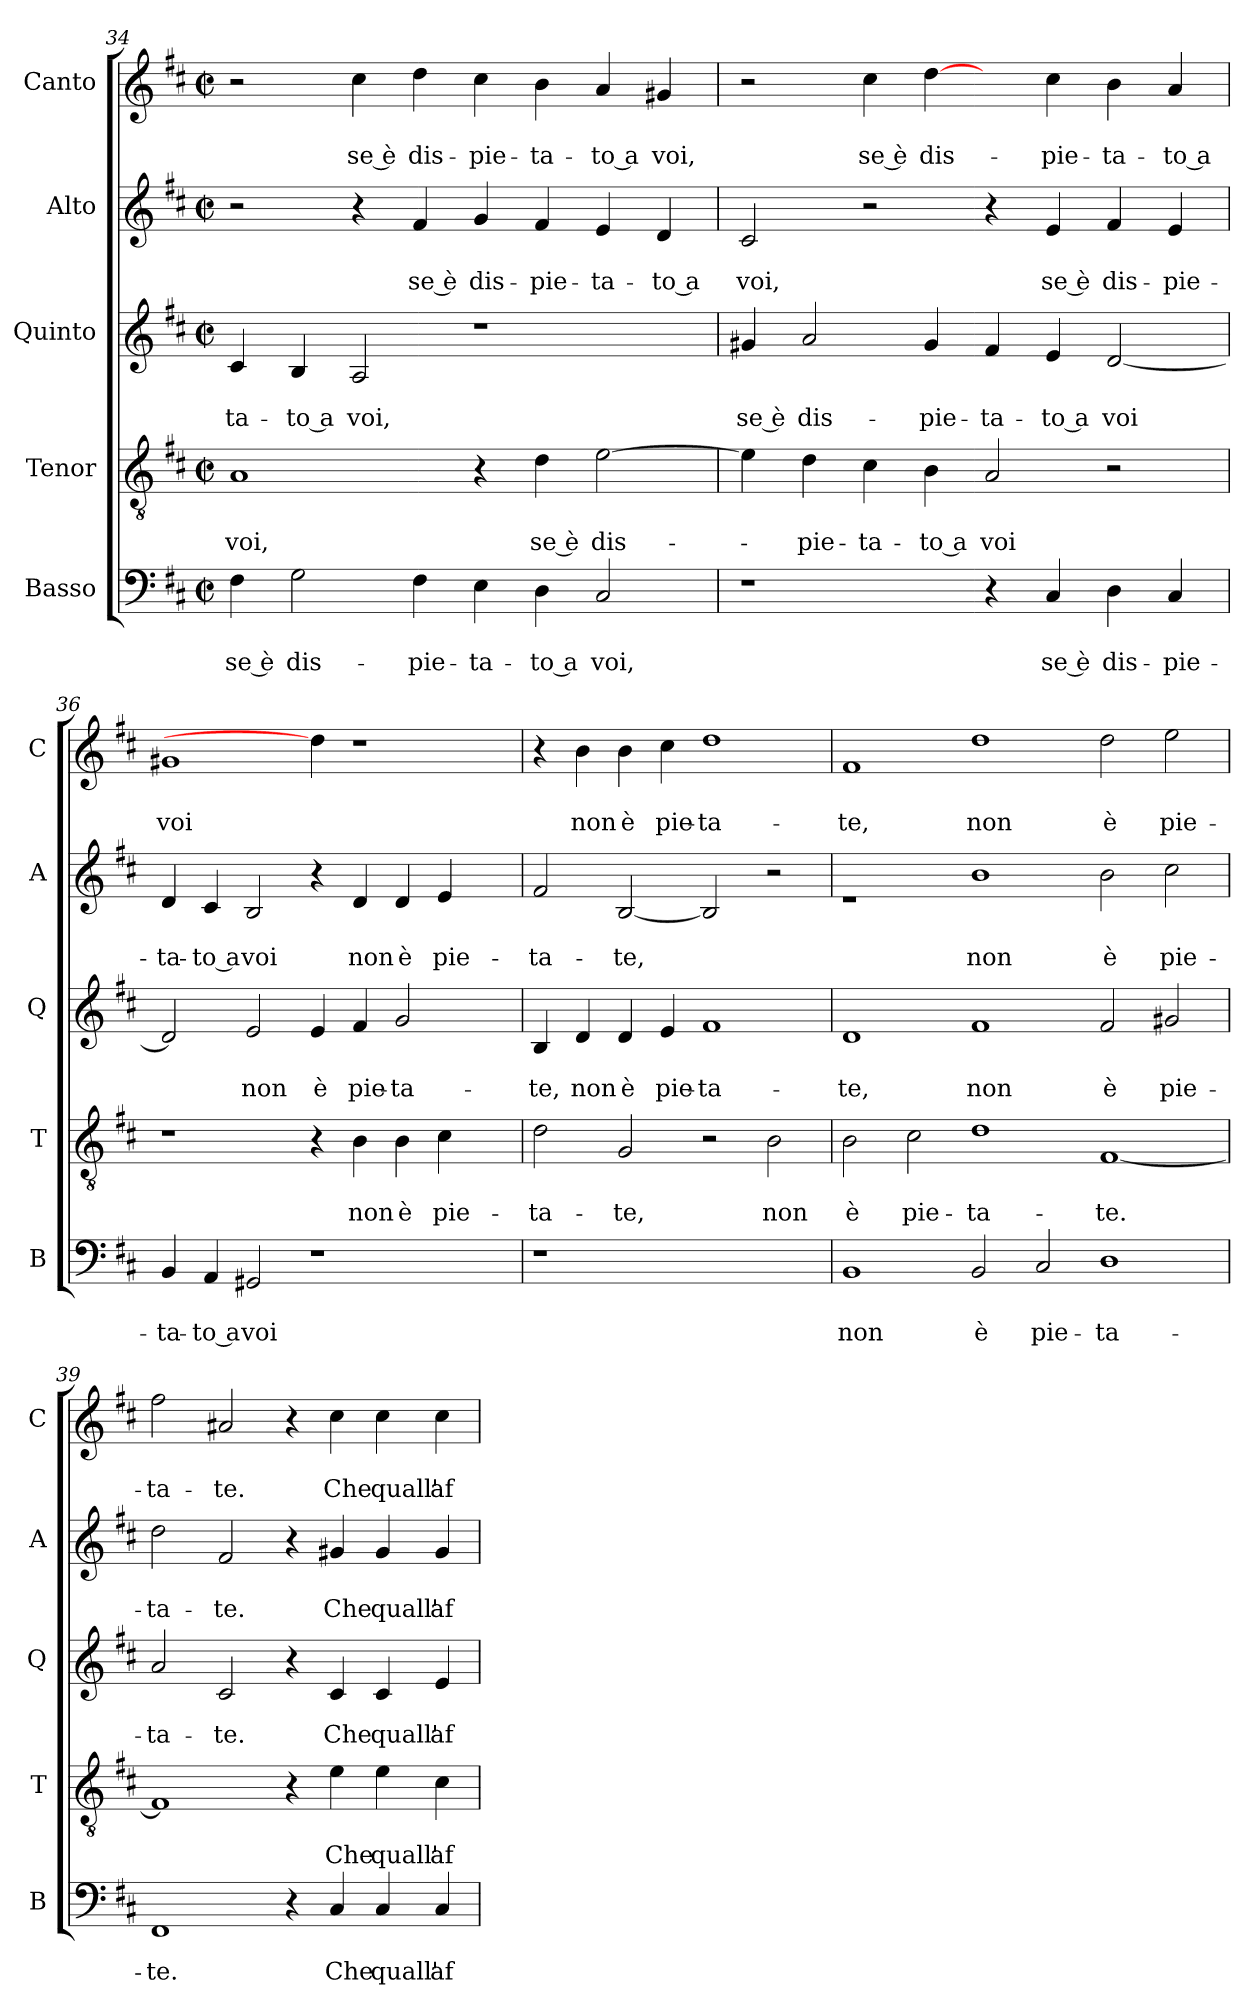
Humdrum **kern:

**kern	**text	**text	**kern	**text	**text	**kern	**text	**text	**kern	**text	**text	**kern	**text	**text
*part5	*part5	*part5	*part4	*part4	*part4	*part3	*part3	*part3	*part2	*part2	*part2	*part1	*part1	*part1
*staff5	*staff5	*staff5	*staff4	*staff4	*staff4	*staff3	*staff3	*staff3	*staff2	*staff2	*staff2	*staff1	*staff1	*staff1
*I"Basso	*	*	*I"Tenor	*	*	*I"Quinto	*	*	*I"Alto	*	*	*I"Canto	*	*
*I'B	*	*	*I'T	*	*	*I'Q	*	*	*I'A	*	*	*I'C	*	*
*clefF4	*	*	*clefGv2	*	*	*clefG2	*	*	*clefG2	*	*	*clefG2	*	*
*k[f#c#]	*	*	*k[f#c#]	*	*	*k[f#c#]	*	*	*k[f#c#]	*	*	*k[f#c#]	*	*
*D:	*	*	*D:	*	*	*D:	*	*	*D:	*	*	*D:	*	*
*M2/2	*	*	*M2/2	*	*	*M2/2	*	*	*M2/2	*	*	*M2/2	*	*
*met(c|)	*	*	*met(c|)	*	*	*met(c|)	*	*	*met(c|)	*	*	*met(c|)	*	*
=34	=34	=34	=34	=34	=34	=34	=34	=34	=34	=34	=34	=34	=34	=34
!	!	!LO:LY:b	!	!	!LO:LY:b	!	!	!LO:LY:b	!	!	!	!	!	!
4F#\	.	se è	1A	.	voi,	4c#/	.	-ta-	2r	.	.	2r	.	.
!	!	!LO:LY:b	!	!	!	!	!	!LO:LY:b	!	!	!	!	!	!
2G\	.	dis-	.	.	.	4B/	.	-to a	.	.	.	.	.	.
!	!	!	!	!	!	!	!	!LO:LY:b	!	!	!	!	!	!LO:LY:b
.	.	.	.	.	.	2A/	.	voi,	4r	.	.	4cc#\	.	se è
!	!	!LO:LY:b	!	!	!	!	!	!	!	!	!LO:LY:b	!	!	!LO:LY:b
4F#\	.	-pie-	.	.	.	.	.	.	4f#/	.	se è	4dd\	.	dis-
!	!	!LO:LY:b	!	!	!	!	!	!	!	!	!LO:LY:b	!	!	!LO:LY:b
4E\	.	-ta-	4r	.	.	1r	.	.	4g/	.	dis-	4cc#\	.	-pie-
!	!	!LO:LY:b	!	!	!LO:LY:b	!	!	!	!	!	!LO:LY:b	!	!	!LO:LY:b
4D\	.	-to a	4d\	.	se è	.	.	.	4f#/	.	-pie-	4b\	.	-ta-
!	!	!LO:LY:b	!	!	!LO:LY:b	!	!	!	!	!	!LO:LY:b	!	!	!LO:LY:b
2C#/	.	voi,	[2e\	.	dis-	.	.	.	4e/	.	-ta-	4a/	.	-to a
!	!	!	!	!	!	!	!	!	!	!	!LO:LY:b	!	!	!LO:LY:b
.	.	.	.	.	.	.	.	.	4d/	.	-to a	4g#X/	.	voi,
=35	=35	=35	=35	=35	=35	=35	=35	=35	=35	=35	=35	=35	=35	=35
!	!	!	!	!	!	!	!	!LO:LY:b	!	!	!LO:LY:b	!	!	!
1r	.	.	4e\]	.	.	4g#X/	.	se è	2c#/	.	voi,	2r	.	.
!	!	!	!	!	!LO:LY:b	!	!	!LO:LY:b	!	!	!	!	!	!
.	.	.	4d\	.	-pie-	2a/	.	dis-	.	.	.	.	.	.
!	!	!	!	!	!LO:LY:b	!	!	!	!	!	!	!	!	!LO:LY:b
.	.	.	4c#\	.	-ta-	.	.	.	2r	.	.	4cc#\	.	se è
!	!	!	!	!	!LO:LY:b	!	!	!LO:LY:b	!	!	!	!	!	!LO:LY:b
.	.	.	4B\	.	-to a	4g#/	.	-pie-	.	.	.	[4dd\	.	dis-
!	!	!	!	!	!LO:LY:b	!	!	!LO:LY:b	!	!	!	!	!	!
4r	.	.	2A/	.	voi	4f#/	.	-ta-	4r	.	.	4ryy	.	.
!	!	!LO:LY:b	!	!	!	!	!	!LO:LY:b	!	!	!LO:LY:b	!	!	!LO:LY:b
4C#/	.	se è	.	.	.	4e/	.	-to a	4e/	.	se è	4cc#\	.	-pie-
!	!	!LO:LY:b	!	!	!	!	!	!LO:LY:b	!	!	!LO:LY:b	!	!	!LO:LY:b
4D\	.	dis-	2r	.	.	[2d/	.	voi	4f#/	.	dis-	4b\	.	-ta-
!	!	!LO:LY:b	!	!	!	!	!	!	!	!	!LO:LY:b	!	!	!LO:LY:b
4C#/	.	-pie-	.	.	.	.	.	.	4e/	.	-pie-	4a/	.	-to a
!!LO:PB:g=z
=36	=36	=36	=36	=36	=36	=36	=36	=36	=36	=36	=36	=36	=36	=36
!	!	!LO:LY:b	!	!	!	!	!	!	!	!	!LO:LY:b	!	!	!LO:LY:b
4BB/	.	-ta-	1r	.	.	2d/]	.	.	4d/	.	-ta-	1g#X	.	voi
!	!	!LO:LY:b	!	!	!	!	!	!	!	!	!LO:LY:b	!	!	!
4AA/	.	-to a	.	.	.	.	.	.	4c#/	.	-to a	.	.	.
!	!	!LO:LY:b	!	!	!	!	!	!LO:LY:b	!	!	!LO:LY:b	!	!	!
2GG#X/	.	voi	.	.	.	2e/	.	non	2B/	.	voi	.	.	.
!	!	!	!	!	!	!	!	!LO:LY:b	!	!	!	!	!	!
1r	.	.	4r	.	.	4e/	.	è	4r	.	.	4dd\]	.	.
!	!	!	!	!	!LO:LY:b	!	!	!LO:LY:b	!	!	!LO:LY:b	!	!	!
.	.	.	4B\	.	non	4f#/	.	pie-	4d/	.	non	1r	.	.
!	!	!	!	!	!LO:LY:b	!	!	!LO:LY:b	!	!	!LO:LY:b	!	!	!
.	.	.	4B\	.	è	2g/	.	-ta-	4d/	.	è	.	.	.
!	!	!	!	!	!LO:LY:b	!	!	!	!	!	!LO:LY:b	!	!	!
.	.	.	4c#\	.	pie-	.	.	.	4e/	.	pie-	.	.	.
4ryy	.	.	4ryy	.	.	4ryy	.	.	4ryy	.	.	.	.	.
=37	=37	=37	=37	=37	=37	=37	=37	=37	=37	=37	=37	=37	=37	=37
!	!	!	!	!	!LO:LY:b	!	!	!LO:LY:b	!	!	!LO:LY:b	!	!	!
1r	.	.	2d\	.	-ta-	4B/	.	-te,	2f#/	.	-ta-	4r	.	.
!	!	!	!	!	!	!	!	!LO:LY:b	!	!	!	!	!	!LO:LY:b
.	.	.	.	.	.	4d/	.	non	.	.	.	4b\	.	non
!	!	!	!	!	!LO:LY:b	!	!	!LO:LY:b	!	!	!LO:LY:b	!	!	!LO:LY:b
.	.	.	2G/	.	-te,	4d/	.	è	[2B/	.	-te,	4b\	.	è
!	!	!	!	!	!	!	!	!LO:LY:b	!	!	!	!	!	!LO:LY:b
.	.	.	.	.	.	4e/	.	pie-	.	.	.	4cc#\	.	pie-
!	!	!	!	!	!	!	!	!LO:LY:b	!	!	!	!	!	!LO:LY:b
1ryy	.	.	2r	.	.	1f#	.	-ta-	2B/]	.	.	1dd	.	-ta-
!	!	!	!	!	!LO:LY:b	!	!	!	!	!	!	!	!	!
.	.	.	2B\	.	non	.	.	.	2r	.	.	.	.	.
=38	=38	=38	=38	=38	=38	=38	=38	=38	=38	=38	=38	=38	=38	=38
!	!	!LO:LY:b	!	!	!LO:LY:b	!	!	!LO:LY:b	!	!	!	!	!	!LO:LY:b
1BB	.	non	2B\	.	è	1d	.	-te,	1rf	.	.	1f#	.	-te,
!	!	!	!	!	!LO:LY:b	!	!	!	!	!	!	!	!	!
.	.	.	2c#\	.	pie-	.	.	.	.	.	.	.	.	.
!	!	!LO:LY:b	!	!	!LO:LY:b	!	!	!LO:LY:b	!	!	!LO:LY:b	!	!	!LO:LY:b
2BB/	.	è	1d	.	-ta-	1f#	.	non	1b	.	non	1dd	.	non
!	!	!LO:LY:b	!	!	!	!	!	!	!	!	!	!	!	!
2C#/	.	pie-	.	.	.	.	.	.	.	.	.	.	.	.
!	!	!LO:LY:b	!	!	!LO:LY:b	!	!	!LO:LY:b	!	!	!LO:LY:b	!	!	!LO:LY:b
1D	.	-ta-	[1F#	.	te.	2f#/	.	è	2b\	.	è	2dd\	.	è
!	!	!	!	!	!	!	!	!LO:LY:b	!	!	!LO:LY:b	!	!	!LO:LY:b
.	.	.	.	.	.	2g#X/	.	pie-	2cc#\	.	pie-	2ee\	.	pie-
=39	=39	=39	=39	=39	=39	=39	=39	=39	=39	=39	=39	=39	=39	=39
!	!	!LO:LY:b	!	!	!	!	!	!LO:LY:b	!	!	!LO:LY:b	!	!	!LO:LY:b
1FF#	.	-te.	1F#]	.	.	2a/	.	-ta-	2dd\	.	-ta-	2ff#\	.	-ta-
!	!	!	!	!	!	!	!	!LO:LY:b	!	!	!LO:LY:b	!	!	!LO:LY:b
.	.	.	.	.	.	2c#/	.	-te.	2f#/	.	-te.	2a#X/	.	-te.
4r	.	.	4r	.	.	4r	.	.	4r	.	.	4r	.	.
!	!	!LO:LY:b	!	!	!LO:LY:b	!	!	!LO:LY:b	!	!	!LO:LY:b	!	!	!LO:LY:b
4C#/	.	Che	4e\	.	Che	4c#/	.	Che	4g#X/	.	Che	4cc#\	.	Che
!	!	!LO:LY:b	!	!	!LO:LY:b	!	!	!LO:LY:b	!	!	!LO:LY:b	!	!	!LO:LY:b
4C#/	.	quall'	4e\	.	quall'	4c#/	.	quall'	4g#/	.	quall'	4cc#\	.	quall'
!	!	!LO:LY:b	!	!	!LO:LY:b	!	!	!LO:LY:b	!	!	!LO:LY:b	!	!	!LO:LY:b
4C#/	.	af-	4c#\	.	af-	4e/	.	af-	4g#/	.	af-	4cc#\	.	af-
=	=	=	=	=	=	=	=	=	=	=	=	=	=	=
*-	*-	*-	*-	*-	*-	*-	*-	*-	*-	*-	*-	*-	*-	*-
